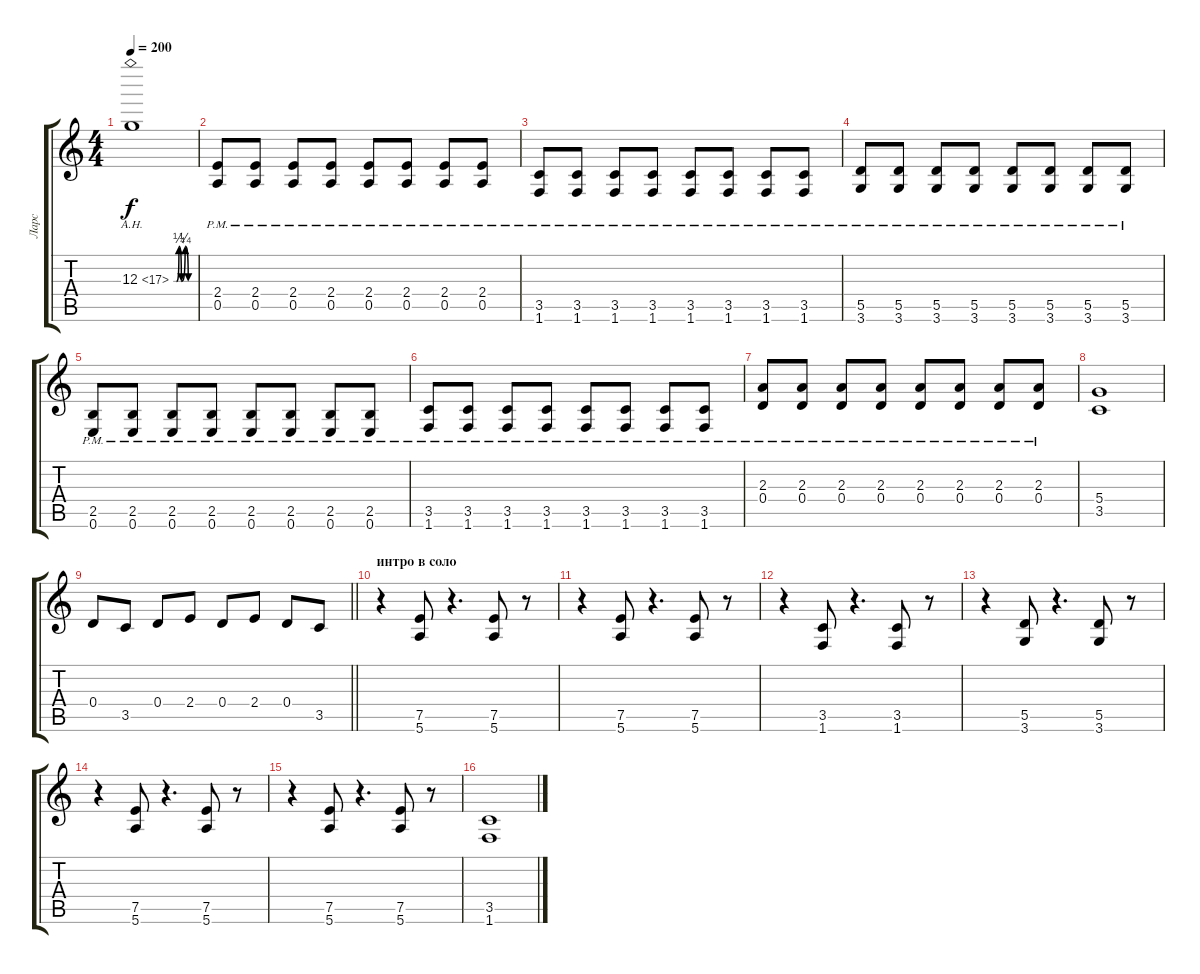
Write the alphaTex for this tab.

\track ("Ларс" "Ларс") {instrument distortionguitar}
\staff {score tabs}
\tuning (E4 B3 G3 D3 A2 E2) {hide}
\ts (4 4)
\tempo 200
\clef g2
\ks c
12.3{be (custom 0 0 8 0 15 1 22 0 33 1 42 0 53 0 60 0) ah 5}.1{dy f} |
(2.4{pm} 0.5{pm}).8 (2.4{pm} 0.5{pm}).8 (2.4{pm} 0.5{pm}).8 (2.4{pm} 0.5{pm}).8 (2.4{pm} 0.5{pm}).8 (2.4{pm} 0.5{pm}).8 (2.4{pm} 0.5{pm}).8 (2.4{pm} 0.5{pm}).8 |
(3.5{pm} 1.6{pm}).8 (3.5{pm} 1.6{pm}).8 (3.5{pm} 1.6{pm}).8 (3.5{pm} 1.6{pm}).8 (3.5{pm} 1.6{pm}).8 (3.5{pm} 1.6{pm}).8 (3.5{pm} 1.6{pm}).8 (3.5{pm} 1.6{pm}).8 |
(5.5{pm} 3.6{pm}).8 (5.5{pm} 3.6{pm}).8 (5.5{pm} 3.6{pm}).8 (5.5{pm} 3.6{pm}).8 (5.5{pm} 3.6{pm}).8 (5.5{pm} 3.6{pm}).8 (5.5{pm} 3.6{pm}).8 (5.5{pm} 3.6{pm}).8 |
(2.5{pm} 0.6{pm}).8 (2.5{pm} 0.6{pm}).8 (2.5{pm} 0.6{pm}).8 (2.5{pm} 0.6{pm}).8 (2.5{pm} 0.6{pm}).8 (2.5{pm} 0.6{pm}).8 (2.5{pm} 0.6{pm}).8 (2.5{pm} 0.6{pm}).8 |
(3.5{pm} 1.6{pm}).8 (3.5{pm} 1.6{pm}).8 (3.5{pm} 1.6{pm}).8 (3.5{pm} 1.6{pm}).8 (3.5{pm} 1.6{pm}).8 (3.5{pm} 1.6{pm}).8 (3.5{pm} 1.6{pm}).8 (3.5{pm} 1.6{pm}).8 |
(2.3{pm} 0.4{pm}).8 (2.3{pm} 0.4{pm}).8 (2.3{pm} 0.4{pm}).8 (2.3{pm} 0.4{pm}).8 (2.3{pm} 0.4{pm}).8 (2.3{pm} 0.4{pm}).8 (2.3{pm} 0.4{pm}).8 (2.3{pm} 0.4{pm}).8 |
(5.4 3.5).1 |
\barLineRight lightlight
0.4.8 3.5.8 0.4.8 2.4.8 0.4.8 2.4.8 0.4.8 3.5.8 |
\section ("" "интро в соло")
r.4 (7.5 5.6).8 r.4{d} (7.5 5.6).8 r.8 |
r.4 (7.5 5.6).8 r.4{d} (7.5 5.6).8 r.8 |
r.4 (3.5 1.6).8 r.4{d} (3.5 1.6).8 r.8 |
r.4 (5.5 3.6).8 r.4{d} (5.5 3.6).8 r.8 |
r.4 (7.5 5.6).8 r.4{d} (7.5 5.6).8 r.8 |
r.4 (7.5 5.6).8 r.4{d} (7.5 5.6).8 r.8 |
(3.5 1.6).1
